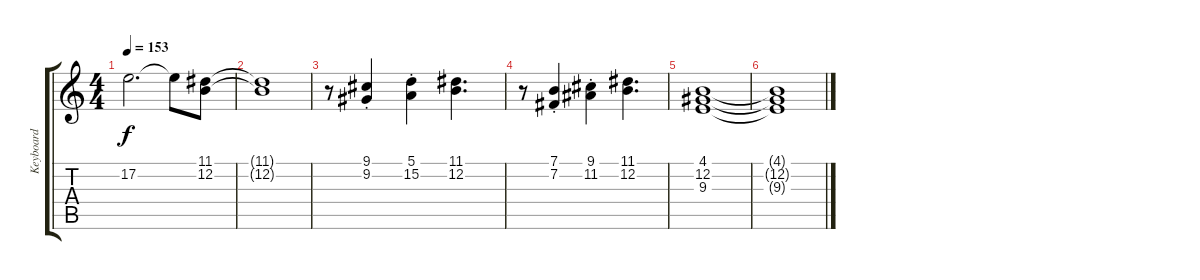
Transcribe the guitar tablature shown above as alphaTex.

\track ("Keyboard" "Keyboard") {instrument sopranosax}
\staff {score tabs}
\tuning (E4 B3 G3 D3 A2 E2) {hide}
\ts (4 4)
\tempo 153
\clef g2
\ks c
17.2{t}.2{d dy f} 17.2{t}.8 (11.1 12.2).8 |
(11.1{t} 12.2{t}).1 |
r.8 (9.1{st} 9.2{st}).4 (5.1{st} 15.2{st}).4 (11.1 12.2).4{d} |
r.8 (7.1{st} 7.2{st}).4 (9.1{st} 11.2{st}).4 (11.1 12.2).4{d} |
(4.1 12.2 9.3).1 |
(4.1{t} 12.2{t} 9.3{t}).1
